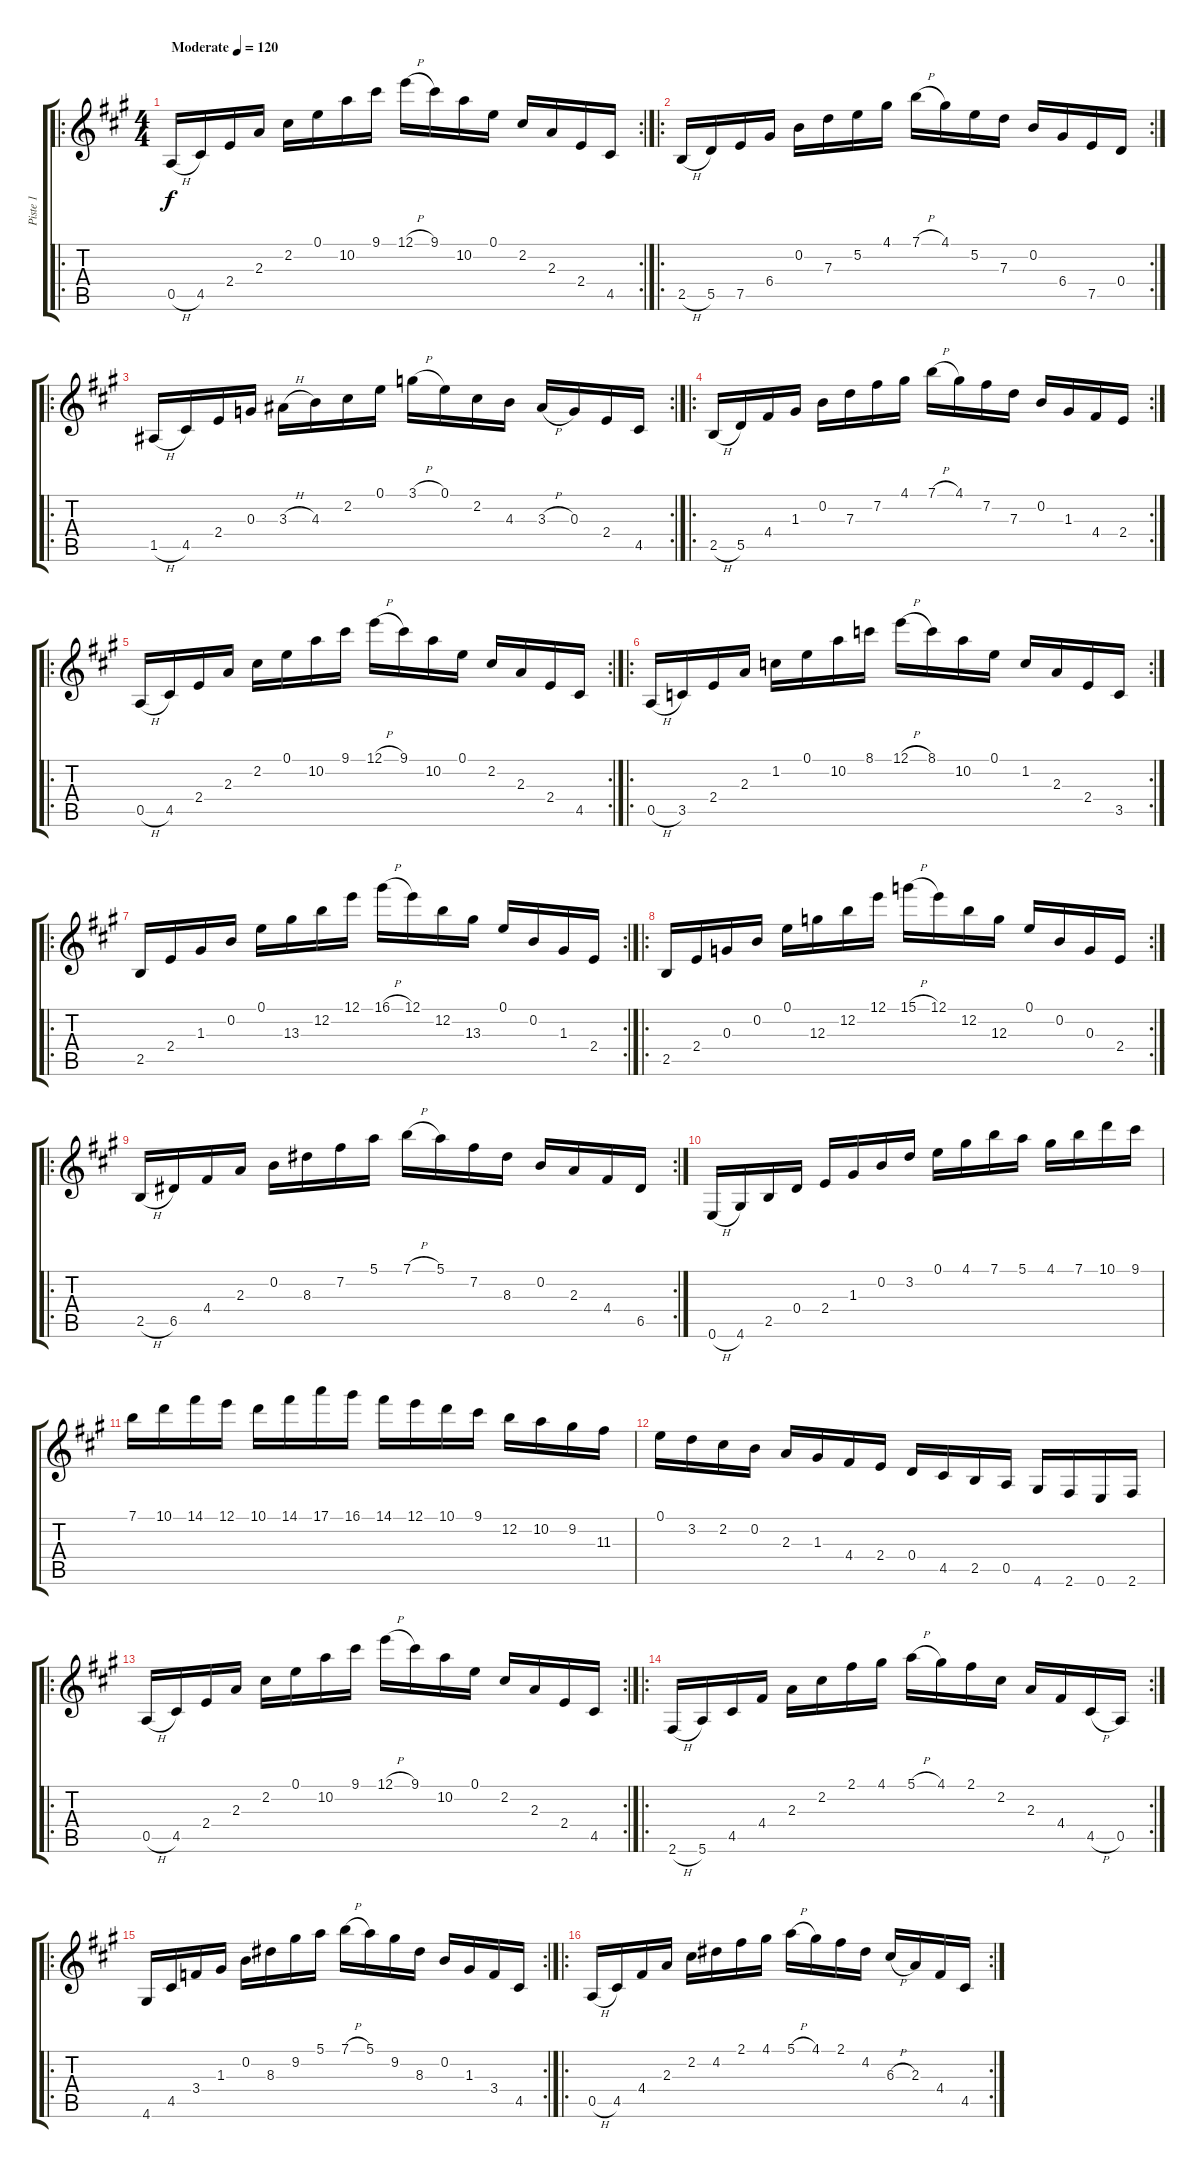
\track ("Piste 1" "Piste 1") {instrument acousticguitarsteel}
\staff {score tabs}
\tuning (E4 B3 G3 D3 A2 E2) {hide}
\ro
\rc 2
\ts (4 4)
\tempo (120 "Moderate")
\clef g2
\ks a
0.5{h}.16{dy f instrument acousticguitarsteel} 4.5.16 2.4.16 2.3.16 2.2.16 0.1.16 10.2.16 9.1.16 12.1{h}.16 9.1.16 10.2.16 0.1.16 2.2.16 2.3.16 2.4.16 4.5.16 |
\ro
\rc 2
2.5{h}.16 5.5.16 7.5.16 6.4.16 0.2.16 7.3.16 5.2.16 4.1.16 7.1{h}.16 4.1.16 5.2.16 7.3.16 0.2.16 6.4.16 7.5.16 0.4.16 |
\ro
\rc 2
1.5{h}.16 4.5.16 2.4.16 0.3.16 3.3{h}.16 4.3.16 2.2.16 0.1.16 3.1{h}.16 0.1.16 2.2.16 4.3.16 3.3{h}.16 0.3.16 2.4.16 4.5.16 |
\ro
\rc 2
2.5{h}.16 5.5.16 4.4.16 1.3.16 0.2.16 7.3.16 7.2.16 4.1.16 7.1{h}.16 4.1.16 7.2.16 7.3.16 0.2.16 1.3.16 4.4.16 2.4.16 |
\ro
\rc 2
0.5{h}.16 4.5.16 2.4.16 2.3.16 2.2.16 0.1.16 10.2.16 9.1.16 12.1{h}.16 9.1.16 10.2.16 0.1.16 2.2.16 2.3.16 2.4.16 4.5.16 |
\ro
\rc 2
0.5{h}.16 3.5.16 2.4.16 2.3.16 1.2.16 0.1.16 10.2.16 8.1.16 12.1{h}.16 8.1.16 10.2.16 0.1.16 1.2.16 2.3.16 2.4.16 3.5.16 |
\ro
\rc 2
2.5.16 2.4.16 1.3.16 0.2.16 0.1.16 13.3.16 12.2.16 12.1.16 16.1{h}.16 12.1.16 12.2.16 13.3.16 0.1.16 0.2.16 1.3.16 2.4.16 |
\ro
\rc 2
2.5.16 2.4.16 0.3.16 0.2.16 0.1.16 12.3.16 12.2.16 12.1.16 15.1{h}.16 12.1.16 12.2.16 12.3.16 0.1.16 0.2.16 0.3.16 2.4.16 |
\ro
\rc 2
2.5{h}.16 6.5.16 4.4.16 2.3.16 0.2.16 8.3.16 7.2.16 5.1.16 7.1{h}.16 5.1.16 7.2.16 8.3.16 0.2.16 2.3.16 4.4.16 6.5.16 |
0.6{h}.16 4.6.16 2.5.16 0.4.16 2.4.16 1.3.16 0.2.16 3.2.16 0.1.16 4.1.16 7.1.16 5.1.16 4.1.16 7.1.16 10.1.16 9.1.16 |
7.1.16 10.1.16 14.1.16 12.1.16 10.1.16 14.1.16 17.1.16 16.1.16 14.1.16 12.1.16 10.1.16 9.1.16 12.2.16 10.2.16 9.2.16 11.3.16 |
0.1.16 3.2.16 2.2.16 0.2.16 2.3.16 1.3.16 4.4.16 2.4.16 0.4.16 4.5.16 2.5.16 0.5.16 4.6.16 2.6.16 0.6.16 2.6.16 |
\ro
\rc 2
0.5{h}.16 4.5.16 2.4.16 2.3.16 2.2.16 0.1.16 10.2.16 9.1.16 12.1{h}.16 9.1.16 10.2.16 0.1.16 2.2.16 2.3.16 2.4.16 4.5.16 |
\ro
\rc 2
2.6{h}.16 5.6.16 4.5.16 4.4.16 2.3.16 2.2.16 2.1.16 4.1.16 5.1{h}.16 4.1.16 2.1.16 2.2.16 2.3.16 4.4.16 4.5{h}.16 0.5.16 |
\ro
\rc 2
4.6.16 4.5.16 3.4.16 1.3.16 0.2.16 8.3.16 9.2.16 5.1.16 7.1{h}.16 5.1.16 9.2.16 8.3.16 0.2.16 1.3.16 3.4.16 4.5.16 |
\ro
\rc 2
0.5{h}.16 4.5.16 4.4.16 2.3.16 2.2.16 4.2.16 2.1.16 4.1.16 5.1{h}.16 4.1.16 2.1.16 4.2.16 6.3{h}.16 2.3.16 4.4.16 4.5.16
